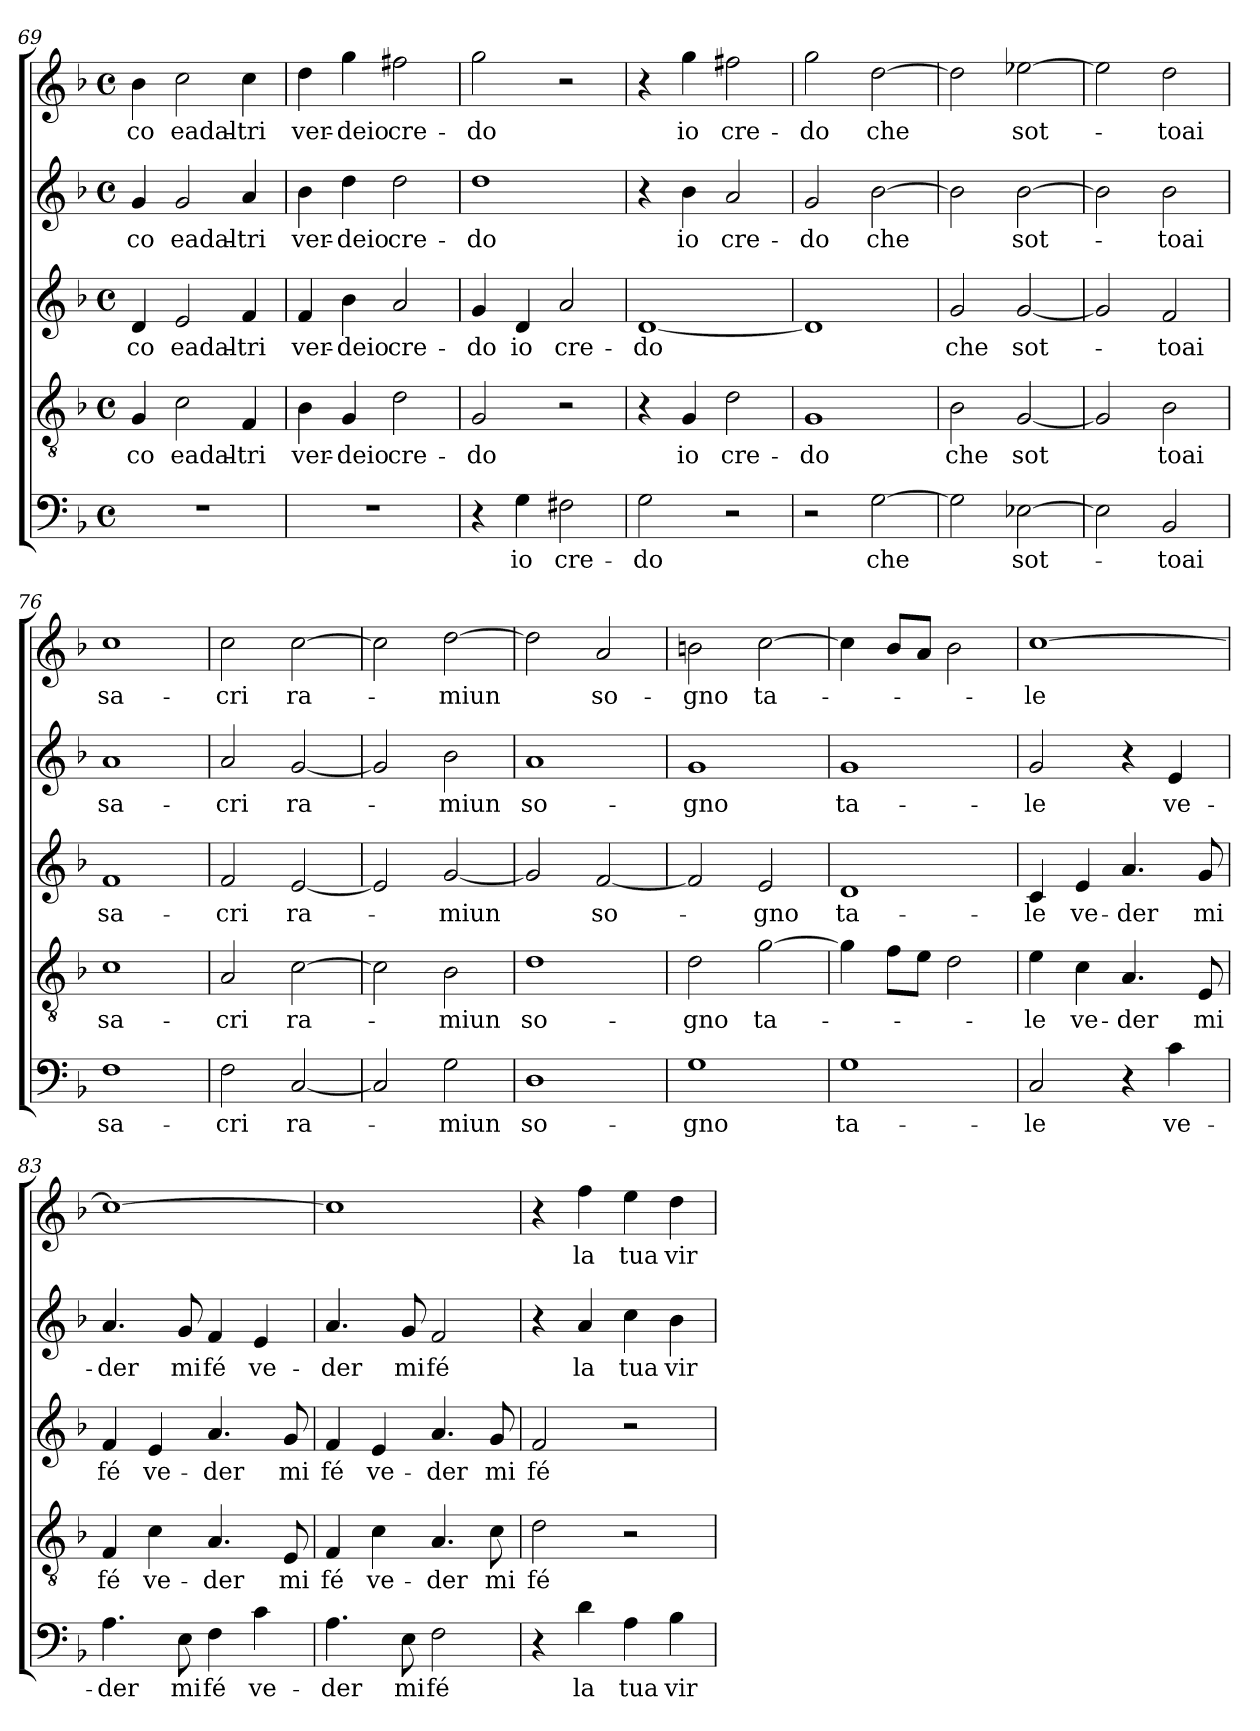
**kern	**text	**kern	**text	**kern	**text	**kern	**text	**kern	**text
*part5	*part5	*part4	*part4	*part3	*part3	*part2	*part2	*part1	*part1
*staff5	*staff5	*staff4	*staff4	*staff3	*staff3	*staff2	*staff2	*staff1	*staff1
*clefF4	*	*clefGv2	*	*clefG2	*	*clefG2	*	*clefG2	*
*k[b-]	*	*k[b-]	*	*k[b-]	*	*k[b-]	*	*k[b-]	*
*F:	*	*F:	*	*F:	*	*F:	*	*F:	*
*M4/4	*	*M4/4	*	*M4/4	*	*M4/4	*	*M4/4	*
*met(c)	*	*met(c)	*	*met(c)	*	*met(c)	*	*met(c)	*
=69	=69	=69	=69	=69	=69	=69	=69	=69	=69
1r	.	4G/	-co	4d/	-co	4g/	-co	4b-\	-co
.	.	2c\	eadal-	2e/	eadal-	2g/	eadal-	2cc\	eadal-
.	.	4F/	-tri	4f/	-tri	4a/	-tri	4cc\	-tri
=70	=70	=70	=70	=70	=70	=70	=70	=70	=70
1r	.	4B-\	ver-	4f/	ver-	4b-\	ver-	4dd\	ver-
.	.	4G/	-deio	4b-\	-deio	4dd\	-deio	4gg\	-deio
.	.	2d\	cre-	2a/	cre-	2dd\	cre-	2ff#X\	cre-
=71	=71	=71	=71	=71	=71	=71	=71	=71	=71
4r	.	2G/	-do	4g/	-do	1dd	-do	2gg\	-do
4G\	io	.	.	4d/	io	.	.	.	.
2F#X\	cre-	2r	.	2a/	cre-	.	.	2r	.
=72	=72	=72	=72	=72	=72	=72	=72	=72	=72
2G\	-do	4r	.	[1d	-do	4r	.	4r	.
.	.	4G/	io	.	.	4b-\	io	4gg\	io
2r	.	2d\	cre-	.	.	2a/	cre-	2ff#X\	cre-
!!LO:LB:g=z
=73	=73	=73	=73	=73	=73	=73	=73	=73	=73
2r	.	1G	-do	1d]	.	2g/	-do	2gg\	-do
[2G\	che	.	.	.	.	[2b-\	che	[2dd\	che
=74	=74	=74	=74	=74	=74	=74	=74	=74	=74
2G\]	.	2B-\	che	2g/	che	2b-\]	.	2dd\]	.
[2E-X\	sot-	[2G/	sot	[2g/	sot-	[2b-\	sot-	[2ee-X\	sot-
=75	=75	=75	=75	=75	=75	=75	=75	=75	=75
2E-\]	.	2G/]	.	2g/]	.	2b-\]	.	2ee-\]	.
2BB-/	-toai	2B-\	toai	2f/	-toai	2b-\	-toai	2dd\	-toai
=76	=76	=76	=76	=76	=76	=76	=76	=76	=76
1F	sa-	1c	sa-	1f	sa-	1a	sa-	1cc	sa-
=77	=77	=77	=77	=77	=77	=77	=77	=77	=77
2F\	-cri	2A/	-cri	2f/	-cri	2a/	-cri	2cc\	-cri
[2C/	ra-	[2c\	ra-	[2e/	ra-	[2g/	ra-	[2cc\	ra-
!!LO:PB:g=z
=78	=78	=78	=78	=78	=78	=78	=78	=78	=78
2C/]	.	2c\]	.	2e/]	.	2g/]	.	2cc\]	.
2G\	-miun	2B-\	-miun	[2g/	-miun	2b-\	-miun	[2dd\	-miun
=79	=79	=79	=79	=79	=79	=79	=79	=79	=79
1D	so-	1d	so-	2g/]	.	1a	so-	2dd\]	.
.	.	.	.	[2f/	so-	.	.	2a/	so-
=80	=80	=80	=80	=80	=80	=80	=80	=80	=80
1G	-gno	2d\	-gno	2f/]	.	1g	-gno	2bn\	-gno
.	.	[2g\	ta-	2e/	-gno	.	.	[2cc\	ta-
=81	=81	=81	=81	=81	=81	=81	=81	=81	=81
1G	ta-	4g\]	.	1d	ta-	1g	ta-	4cc\]	.
.	.	8f\L	.	.	.	.	.	8b-/L	.
.	.	8e\J	.	.	.	.	.	8a/J	.
.	.	2d\	.	.	.	.	.	2b-\	.
=82	=82	=82	=82	=82	=82	=82	=82	=82	=82
2C/	-le	4e\	-le	4c/	-le	2g/	-le	[1cc	-le
.	.	4c\	ve-	4e/	ve-	.	.	.	.
4r	.	4.A/	-der	4.a/	-der	4r	.	.	.
4c\	ve-	.	.	.	.	4e/	ve-	.	.
.	.	8E/	mi	8g/	mi	.	.	.	.
!!LO:LB:g=z
=83	=83	=83	=83	=83	=83	=83	=83	=83	=83
4.A\	-der	4F/	fé	4f/	fé	4.a/	-der	1cc_	.
.	.	4c\	ve-	4e/	ve-	.	.	.	.
8E\	mi	.	.	.	.	8g/	mi	.	.
4F\	fé	4.A/	-der	4.a/	-der	4f/	fé	.	.
4c\	ve-	.	.	.	.	4e/	ve-	.	.
.	.	8E/	mi	8g/	mi	.	.	.	.
=84	=84	=84	=84	=84	=84	=84	=84	=84	=84
4.A\	-der	4F/	fé	4f/	fé	4.a/	-der	1cc]	.
.	.	4c\	ve-	4e/	ve-	.	.	.	.
8E\	mi	.	.	.	.	8g/	mi	.	.
2F\	fé	4.A/	-der	4.a/	-der	2f/	fé	.	.
.	.	8c\	mi	8g/	mi	.	.	.	.
=85	=85	=85	=85	=85	=85	=85	=85	=85	=85
4r	.	2d\	fé	2f/	fé	4r	.	4r	.
4d\	la	.	.	.	.	4a/	la	4ff\	la
4A\	tua	2r	.	2r	.	4cc\	tua	4ee\	tua
4B-\	vir-	.	.	.	.	4b-\	vir-	4dd\	vir-
=	=	=	=	=	=	=	=	=	=
*-	*-	*-	*-	*-	*-	*-	*-	*-	*-
